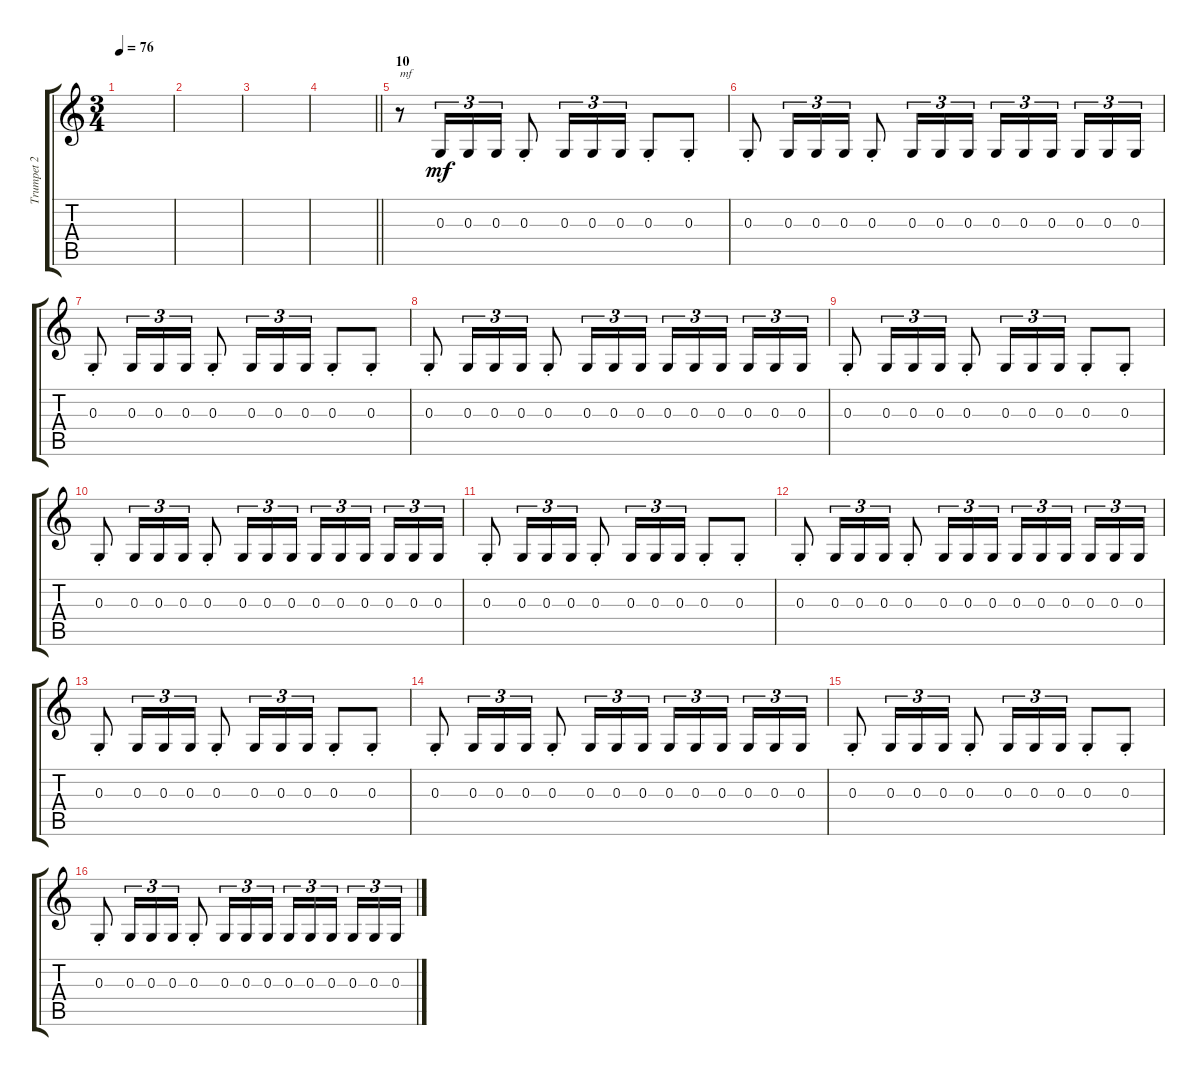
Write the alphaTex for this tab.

\track ("Trumpet 2" "Trumpet 2") {instrument trumpet}
\staff {score tabs}
\tuning (E4 B3 G3 D3 A2 E2) {hide}
\ts (3 4)
\tempo 76
\clef g2
\ks c
|
|
|
\barLineRight lightlight
|
\section ("" "10")
r.8{txt "mf"} 0.3.16{tu (3 2) dy mf} 0.3.16{tu (3 2)} 0.3.16{tu (3 2)} 0.3{st}.8 0.3.16{tu (3 2)} 0.3.16{tu (3 2)} 0.3.16{tu (3 2)} 0.3{st}.8 0.3{st}.8 |
0.3{st}.8 0.3.16{tu (3 2)} 0.3.16{tu (3 2)} 0.3.16{tu (3 2)} 0.3{st}.8 0.3.16{tu (3 2)} 0.3.16{tu (3 2)} 0.3.16{tu (3 2)} 0.3.16{tu (3 2)} 0.3.16{tu (3 2)} 0.3.16{tu (3 2) beam splitsecondary} 0.3.16{tu (3 2)} 0.3.16{tu (3 2)} 0.3.16{tu (3 2)} |
0.3{st}.8 0.3.16{tu (3 2)} 0.3.16{tu (3 2)} 0.3.16{tu (3 2)} 0.3{st}.8 0.3.16{tu (3 2)} 0.3.16{tu (3 2)} 0.3.16{tu (3 2)} 0.3{st}.8 0.3{st}.8 |
0.3{st}.8 0.3.16{tu (3 2)} 0.3.16{tu (3 2)} 0.3.16{tu (3 2)} 0.3{st}.8 0.3.16{tu (3 2)} 0.3.16{tu (3 2)} 0.3.16{tu (3 2)} 0.3.16{tu (3 2)} 0.3.16{tu (3 2)} 0.3.16{tu (3 2) beam splitsecondary} 0.3.16{tu (3 2)} 0.3.16{tu (3 2)} 0.3.16{tu (3 2)} |
0.3{st}.8 0.3.16{tu (3 2)} 0.3.16{tu (3 2)} 0.3.16{tu (3 2)} 0.3{st}.8 0.3.16{tu (3 2)} 0.3.16{tu (3 2)} 0.3.16{tu (3 2)} 0.3{st}.8 0.3{st}.8 |
0.3{st}.8 0.3.16{tu (3 2)} 0.3.16{tu (3 2)} 0.3.16{tu (3 2)} 0.3{st}.8 0.3.16{tu (3 2)} 0.3.16{tu (3 2)} 0.3.16{tu (3 2)} 0.3.16{tu (3 2)} 0.3.16{tu (3 2)} 0.3.16{tu (3 2) beam splitsecondary} 0.3.16{tu (3 2)} 0.3.16{tu (3 2)} 0.3.16{tu (3 2)} |
0.3{st}.8 0.3.16{tu (3 2)} 0.3.16{tu (3 2)} 0.3.16{tu (3 2)} 0.3{st}.8 0.3.16{tu (3 2)} 0.3.16{tu (3 2)} 0.3.16{tu (3 2)} 0.3{st}.8 0.3{st}.8 |
0.3{st}.8 0.3.16{tu (3 2)} 0.3.16{tu (3 2)} 0.3.16{tu (3 2)} 0.3{st}.8 0.3.16{tu (3 2)} 0.3.16{tu (3 2)} 0.3.16{tu (3 2)} 0.3.16{tu (3 2)} 0.3.16{tu (3 2)} 0.3.16{tu (3 2) beam splitsecondary} 0.3.16{tu (3 2)} 0.3.16{tu (3 2)} 0.3.16{tu (3 2)} |
0.3{st}.8 0.3.16{tu (3 2)} 0.3.16{tu (3 2)} 0.3.16{tu (3 2)} 0.3{st}.8 0.3.16{tu (3 2)} 0.3.16{tu (3 2)} 0.3.16{tu (3 2)} 0.3{st}.8 0.3{st}.8 |
0.3{st}.8 0.3.16{tu (3 2)} 0.3.16{tu (3 2)} 0.3.16{tu (3 2)} 0.3{st}.8 0.3.16{tu (3 2)} 0.3.16{tu (3 2)} 0.3.16{tu (3 2)} 0.3.16{tu (3 2)} 0.3.16{tu (3 2)} 0.3.16{tu (3 2) beam splitsecondary} 0.3.16{tu (3 2)} 0.3.16{tu (3 2)} 0.3.16{tu (3 2)} |
0.3{st}.8 0.3.16{tu (3 2)} 0.3.16{tu (3 2)} 0.3.16{tu (3 2)} 0.3{st}.8 0.3.16{tu (3 2)} 0.3.16{tu (3 2)} 0.3.16{tu (3 2)} 0.3{st}.8 0.3{st}.8 |
0.3{st}.8 0.3.16{tu (3 2)} 0.3.16{tu (3 2)} 0.3.16{tu (3 2)} 0.3{st}.8 0.3.16{tu (3 2)} 0.3.16{tu (3 2)} 0.3.16{tu (3 2)} 0.3.16{tu (3 2)} 0.3.16{tu (3 2)} 0.3.16{tu (3 2) beam splitsecondary} 0.3.16{tu (3 2)} 0.3.16{tu (3 2)} 0.3.16{tu (3 2)}
